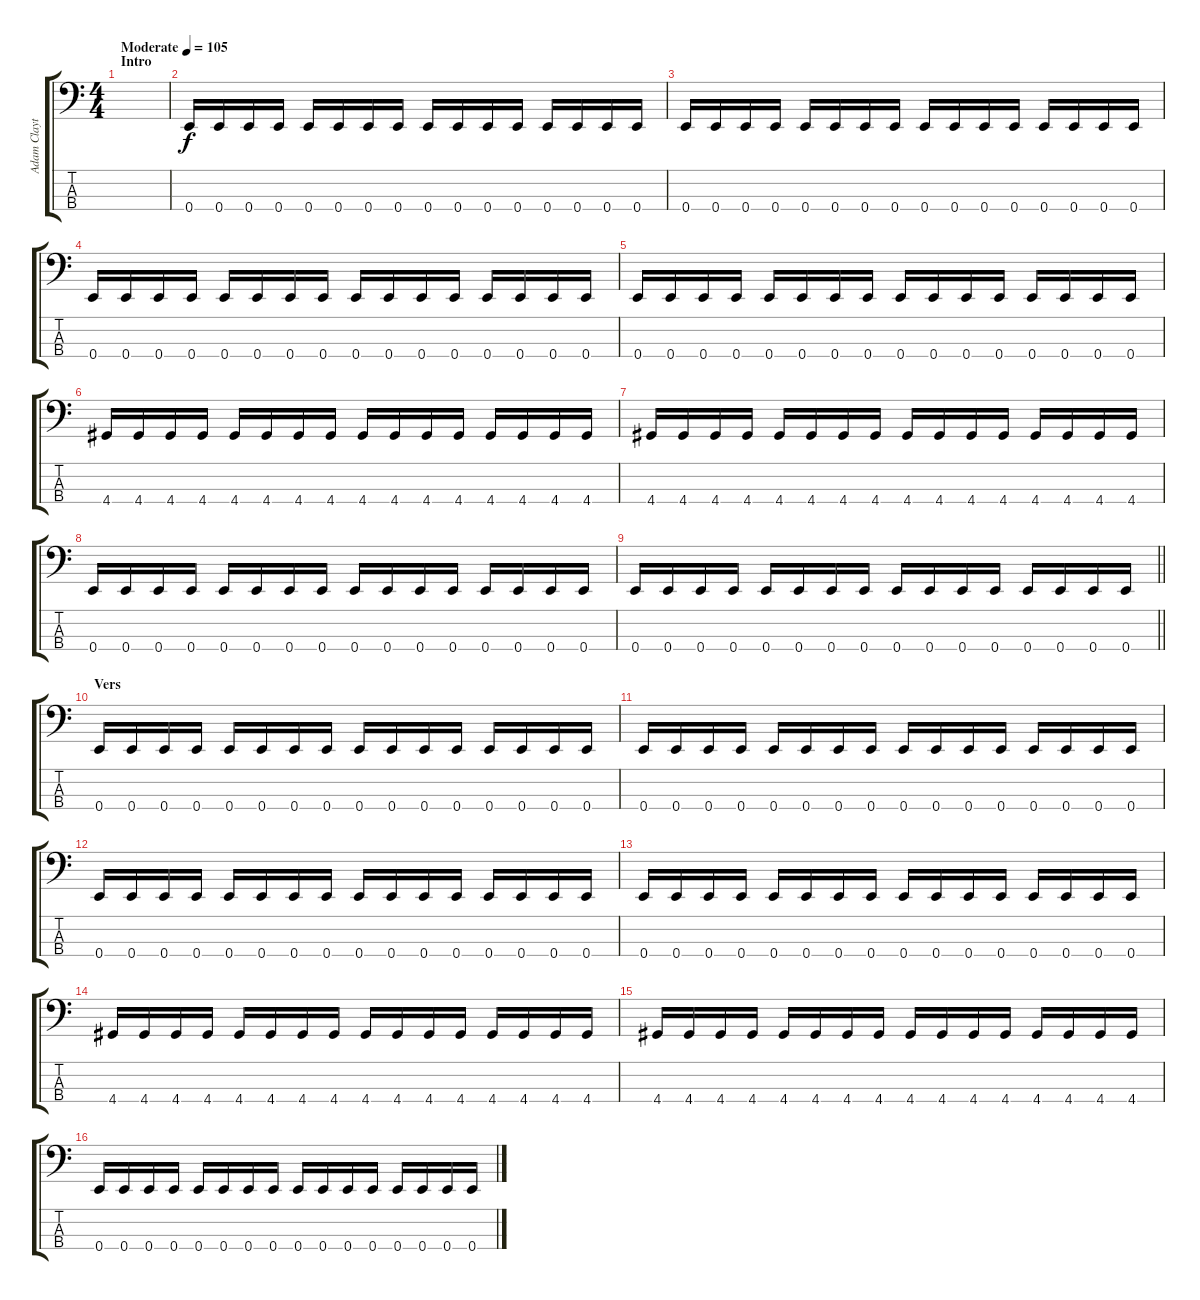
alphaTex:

\track ("Adam Clayton" "Adam Clayt") {instrument electricbassfinger}
\staff {score tabs}
\tuning (G2 D2 A1 E1) {hide}
\ts (4 4)
\section ("" "Intro")
\tempo (105 "Moderate")
\clef f4
\ks c
|
0.4.16 0.4.16 0.4.16 0.4.16 0.4.16 0.4.16 0.4.16 0.4.16 0.4.16 0.4.16 0.4.16 0.4.16 0.4.16 0.4.16 0.4.16 0.4.16 |
0.4.16 0.4.16 0.4.16 0.4.16 0.4.16 0.4.16 0.4.16 0.4.16 0.4.16 0.4.16 0.4.16 0.4.16 0.4.16 0.4.16 0.4.16 0.4.16 |
0.4.16 0.4.16 0.4.16 0.4.16 0.4.16 0.4.16 0.4.16 0.4.16 0.4.16 0.4.16 0.4.16 0.4.16 0.4.16 0.4.16 0.4.16 0.4.16 |
0.4.16 0.4.16 0.4.16 0.4.16 0.4.16 0.4.16 0.4.16 0.4.16 0.4.16 0.4.16 0.4.16 0.4.16 0.4.16 0.4.16 0.4.16 0.4.16 |
4.4.16 4.4.16 4.4.16 4.4.16 4.4.16 4.4.16 4.4.16 4.4.16 4.4.16 4.4.16 4.4.16 4.4.16 4.4.16 4.4.16 4.4.16 4.4.16 |
4.4.16 4.4.16 4.4.16 4.4.16 4.4.16 4.4.16 4.4.16 4.4.16 4.4.16 4.4.16 4.4.16 4.4.16 4.4.16 4.4.16 4.4.16 4.4.16 |
0.4.16 0.4.16 0.4.16 0.4.16 0.4.16 0.4.16 0.4.16 0.4.16 0.4.16 0.4.16 0.4.16 0.4.16 0.4.16 0.4.16 0.4.16 0.4.16 |
\barLineRight lightlight
0.4.16 0.4.16 0.4.16 0.4.16 0.4.16 0.4.16 0.4.16 0.4.16 0.4.16 0.4.16 0.4.16 0.4.16 0.4.16 0.4.16 0.4.16 0.4.16 |
\section ("" "Vers")
0.4.16 0.4.16 0.4.16 0.4.16 0.4.16 0.4.16 0.4.16 0.4.16 0.4.16 0.4.16 0.4.16 0.4.16 0.4.16 0.4.16 0.4.16 0.4.16 |
0.4.16 0.4.16 0.4.16 0.4.16 0.4.16 0.4.16 0.4.16 0.4.16 0.4.16 0.4.16 0.4.16 0.4.16 0.4.16 0.4.16 0.4.16 0.4.16 |
0.4.16 0.4.16 0.4.16 0.4.16 0.4.16 0.4.16 0.4.16 0.4.16 0.4.16 0.4.16 0.4.16 0.4.16 0.4.16 0.4.16 0.4.16 0.4.16 |
0.4.16 0.4.16 0.4.16 0.4.16 0.4.16 0.4.16 0.4.16 0.4.16 0.4.16 0.4.16 0.4.16 0.4.16 0.4.16 0.4.16 0.4.16 0.4.16 |
4.4.16 4.4.16 4.4.16 4.4.16 4.4.16 4.4.16 4.4.16 4.4.16 4.4.16 4.4.16 4.4.16 4.4.16 4.4.16 4.4.16 4.4.16 4.4.16 |
4.4.16 4.4.16 4.4.16 4.4.16 4.4.16 4.4.16 4.4.16 4.4.16 4.4.16 4.4.16 4.4.16 4.4.16 4.4.16 4.4.16 4.4.16 4.4.16 |
0.4.16 0.4.16 0.4.16 0.4.16 0.4.16 0.4.16 0.4.16 0.4.16 0.4.16 0.4.16 0.4.16 0.4.16 0.4.16 0.4.16 0.4.16 0.4.16
